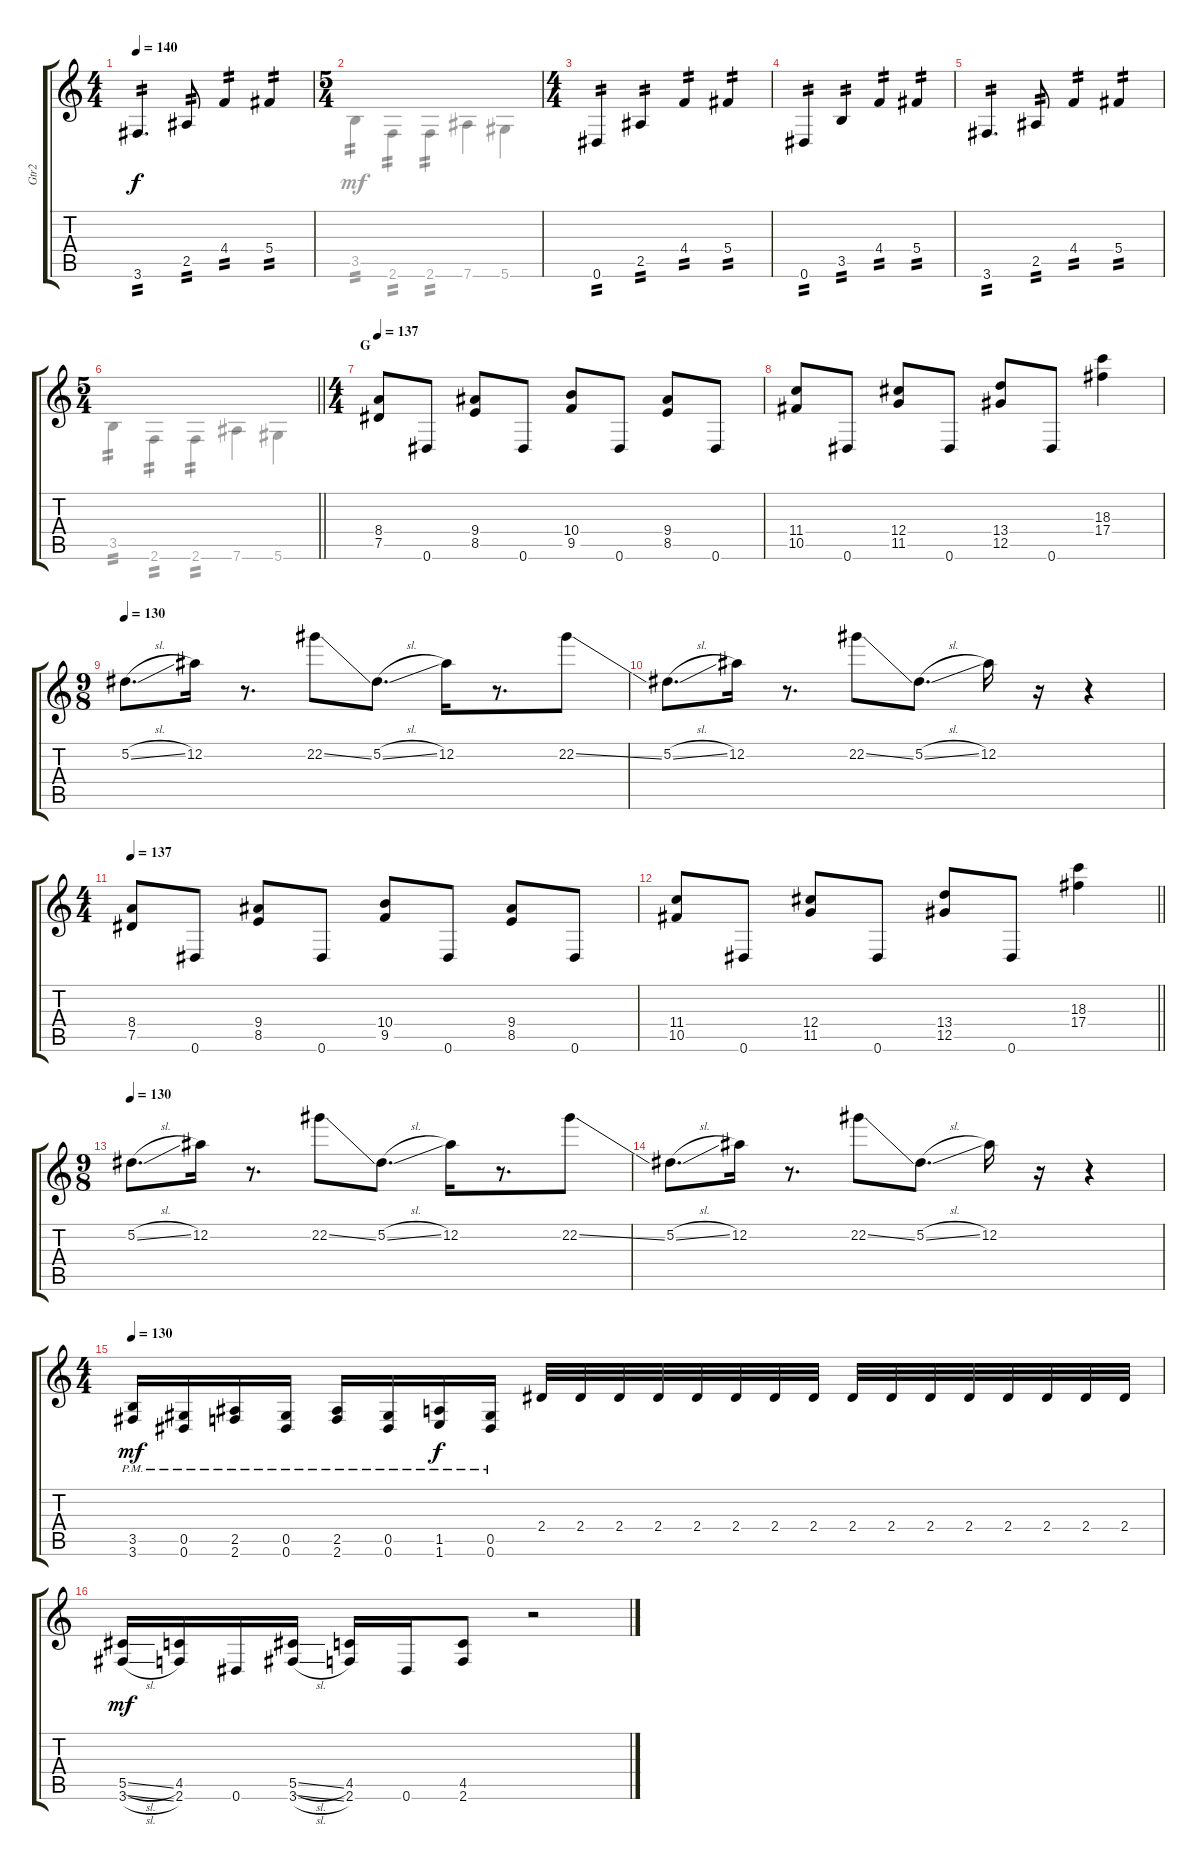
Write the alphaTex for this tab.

\track ("Gtr2" "Gtr2") {instrument distortionguitar}
\staff {score tabs}
\tuning (Eb4 Bb3 Gb3 Db3 Ab2 Eb2) {hide}
\voice
\ts (4 4)
\tempo 140
\clef g2
\ks c
3.6.4{d tp 2 dy f} 2.5.8{tp 2} 4.4.4{tp 2} 5.4.4{tp 2} |
\ts (5 4)
|
\ts (4 4)
0.6.4{tp 2} 2.5.4{tp 2} 4.4.4{tp 2} 5.4.4{tp 2} |
0.6.4{tp 2} 3.5.4{tp 2} 4.4.4{tp 2} 5.4.4{tp 2} |
3.6.4{d tp 2} 2.5.8{tp 2} 4.4.4{tp 2} 5.4.4{tp 2} |
\ts (5 4)
\barLineRight lightlight
|
\ts (4 4)
\section ("" "G")
\tempo 137
(8.4 7.5).8 0.6.8 (9.4 8.5).8 0.6.8 (10.4 9.5).8 0.6.8 (9.4 8.5).8 0.6.8 |
(11.4 10.5).8 0.6.8 (12.4 11.5).8 0.6.8 (13.4 12.5).8 0.6.8 (18.3 17.4).4 |
\ts (9 8)
\tempo 130
5.2{sl}.8{d} 12.2.16 r.8{d} 22.2{ss}.8 5.2{sl}.8{d} 12.2.16 r.8{d} 22.2{ss}.8 |
5.2{sl}.8{d} 12.2.16 r.8{d} 22.2{ss}.8 5.2{sl}.8{d} 12.2.16 r.16 r.4 |
\ts (4 4)
\tempo 137
(8.4 7.5).8 0.6.8 (9.4 8.5).8 0.6.8 (10.4 9.5).8 0.6.8 (9.4 8.5).8 0.6.8 |
\barLineRight lightlight
(11.4 10.5).8 0.6.8 (12.4 11.5).8 0.6.8 (13.4 12.5).8 0.6.8 (18.3 17.4).4 |
\ts (9 8)
\tempo 130
5.2{sl}.8{d} 12.2.16 r.8{d} 22.2{ss}.8 5.2{sl}.8{d} 12.2.16 r.8{d} 22.2{ss}.8 |
5.2{sl}.8{d} 12.2.16 r.8{d} 22.2{ss}.8 5.2{sl}.8{d} 12.2.16 r.16 r.4 |
\ts (4 4)
\tempo 130
(3.5{pm} 3.6{pm}).16{dy mf} (0.5{pm} 0.6{pm}).16 (2.5{pm} 2.6{pm}).16 (0.5{pm} 0.6{pm}).16 (2.5{pm} 2.6{pm}).16 (0.5{pm} 0.6{pm}).16 (1.5{pm} 1.6{pm}).16{dy f} (0.5{pm} 0.6{pm}).16 2.4.32 2.4.32 2.4.32 2.4.32 2.4.32 2.4.32 2.4.32 2.4.32 2.4.32 2.4.32 2.4.32 2.4.32 2.4.32 2.4.32 2.4.32 2.4.32 |
(5.5{sl} 3.6{sl}).16{dy mf} (4.5 2.6).16 0.6.16 (5.5{sl} 3.6{sl}).16 (4.5 2.6).16 0.6.16 (4.5 2.6).8 r.2
\voice
\clef g2
\ottava regular
\simile none
\ks c
|
3.5.4{tp 2} 2.6.4{tp 2} 2.6.4{tp 2} 7.6.4 5.6.4 |
|
|
|
\barLineRight lightlight
3.5.4{tp 2} 2.6.4{tp 2} 2.6.4{tp 2} 7.6.4 5.6.4 |
|
|
|
|
|
\barLineRight lightlight
|
|
|
|
